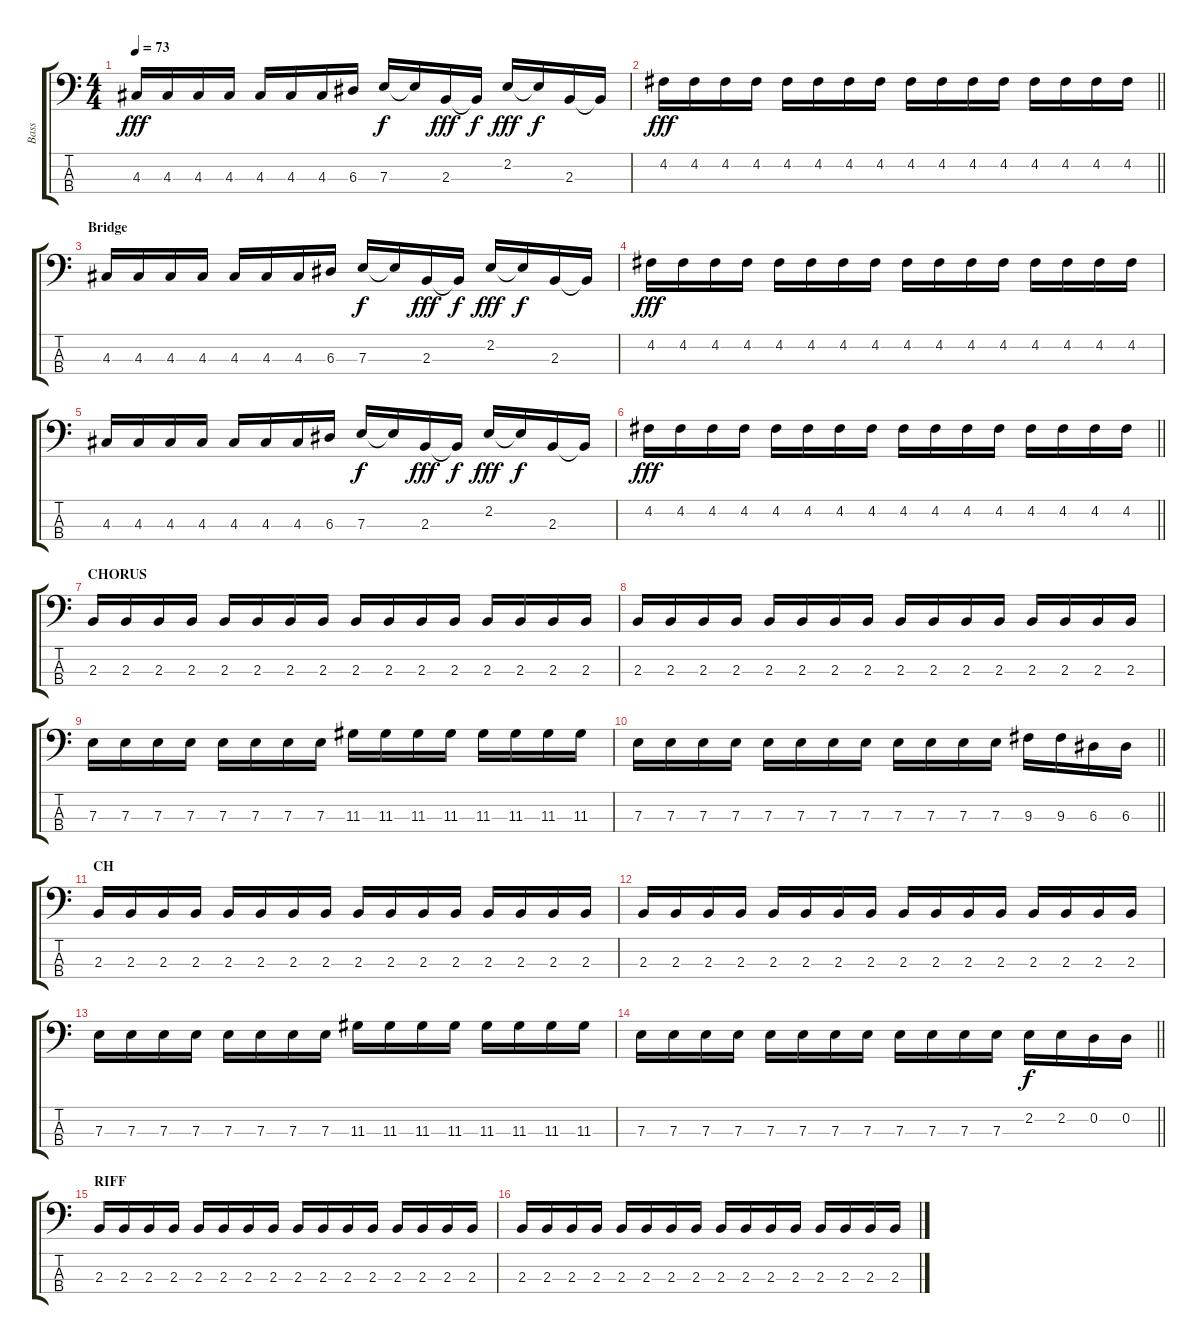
\track ("Bass" "Bass") {instrument electricbassfinger}
\staff {score tabs}
\tuning (G2 D2 A1 E1) {hide}
\ts (4 4)
\tempo 73
\clef f4
\ks c
4.3.16{dy fff} 4.3.16 4.3.16 4.3.16 4.3.16 4.3.16 4.3.16 6.3.16 7.3.16{dy f} 7.3{t}.16 2.3.16{dy fff} 2.3{t}.16{dy f} 2.2.16{dy fff} 2.2{t}.16{dy f} 2.3.16 2.3{t}.16 |
\barLineRight lightlight
4.2.16{dy fff} 4.2.16 4.2.16 4.2.16 4.2.16 4.2.16 4.2.16 4.2.16 4.2.16 4.2.16 4.2.16 4.2.16 4.2.16 4.2.16 4.2.16 4.2.16 |
\section ("" "Bridge")
4.3.16 4.3.16 4.3.16 4.3.16 4.3.16 4.3.16 4.3.16 6.3.16 7.3.16{dy f} 7.3{t}.16 2.3.16{dy fff} 2.3{t}.16{dy f} 2.2.16{dy fff} 2.2{t}.16{dy f} 2.3.16 2.3{t}.16 |
4.2.16{dy fff} 4.2.16 4.2.16 4.2.16 4.2.16 4.2.16 4.2.16 4.2.16 4.2.16 4.2.16 4.2.16 4.2.16 4.2.16 4.2.16 4.2.16 4.2.16 |
4.3.16 4.3.16 4.3.16 4.3.16 4.3.16 4.3.16 4.3.16 6.3.16 7.3.16{dy f} 7.3{t}.16 2.3.16{dy fff} 2.3{t}.16{dy f} 2.2.16{dy fff} 2.2{t}.16{dy f} 2.3.16 2.3{t}.16 |
\barLineRight lightlight
4.2.16{dy fff} 4.2.16 4.2.16 4.2.16 4.2.16 4.2.16 4.2.16 4.2.16 4.2.16 4.2.16 4.2.16 4.2.16 4.2.16 4.2.16 4.2.16 4.2.16 |
\section ("" "CHORUS")
2.3.16 2.3.16 2.3.16 2.3.16 2.3.16 2.3.16 2.3.16 2.3.16 2.3.16 2.3.16 2.3.16 2.3.16 2.3.16 2.3.16 2.3.16 2.3.16 |
2.3.16 2.3.16 2.3.16 2.3.16 2.3.16 2.3.16 2.3.16 2.3.16 2.3.16 2.3.16 2.3.16 2.3.16 2.3.16 2.3.16 2.3.16 2.3.16 |
7.3.16 7.3.16 7.3.16 7.3.16 7.3.16 7.3.16 7.3.16 7.3.16 11.3.16 11.3.16 11.3.16 11.3.16 11.3.16 11.3.16 11.3.16 11.3.16 |
\barLineRight lightlight
7.3.16 7.3.16 7.3.16 7.3.16 7.3.16 7.3.16 7.3.16 7.3.16 7.3.16 7.3.16 7.3.16 7.3.16 9.3.16 9.3.16 6.3.16 6.3.16 |
\section ("" "CH")
2.3.16 2.3.16 2.3.16 2.3.16 2.3.16 2.3.16 2.3.16 2.3.16 2.3.16 2.3.16 2.3.16 2.3.16 2.3.16 2.3.16 2.3.16 2.3.16 |
2.3.16 2.3.16 2.3.16 2.3.16 2.3.16 2.3.16 2.3.16 2.3.16 2.3.16 2.3.16 2.3.16 2.3.16 2.3.16 2.3.16 2.3.16 2.3.16 |
7.3.16 7.3.16 7.3.16 7.3.16 7.3.16 7.3.16 7.3.16 7.3.16 11.3.16 11.3.16 11.3.16 11.3.16 11.3.16 11.3.16 11.3.16 11.3.16 |
\barLineRight lightlight
7.3.16 7.3.16 7.3.16 7.3.16 7.3.16 7.3.16 7.3.16 7.3.16 7.3.16 7.3.16 7.3.16 7.3.16 2.2.16{dy f} 2.2.16 0.2.16 0.2.16 |
\section ("" "RIFF")
2.3.16 2.3.16 2.3.16 2.3.16 2.3.16 2.3.16 2.3.16 2.3.16 2.3.16 2.3.16 2.3.16 2.3.16 2.3.16 2.3.16 2.3.16 2.3.16 |
2.3.16 2.3.16 2.3.16 2.3.16 2.3.16 2.3.16 2.3.16 2.3.16 2.3.16 2.3.16 2.3.16 2.3.16 2.3.16 2.3.16 2.3.16 2.3.16
